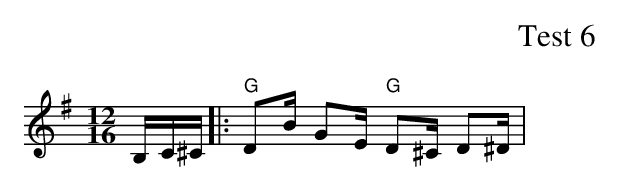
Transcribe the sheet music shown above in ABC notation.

X:1
T:Test 6
L:1/16
M:12/16
K:G
B,C^C |: "G"D2B G2E "G"D2^C D2^D |
